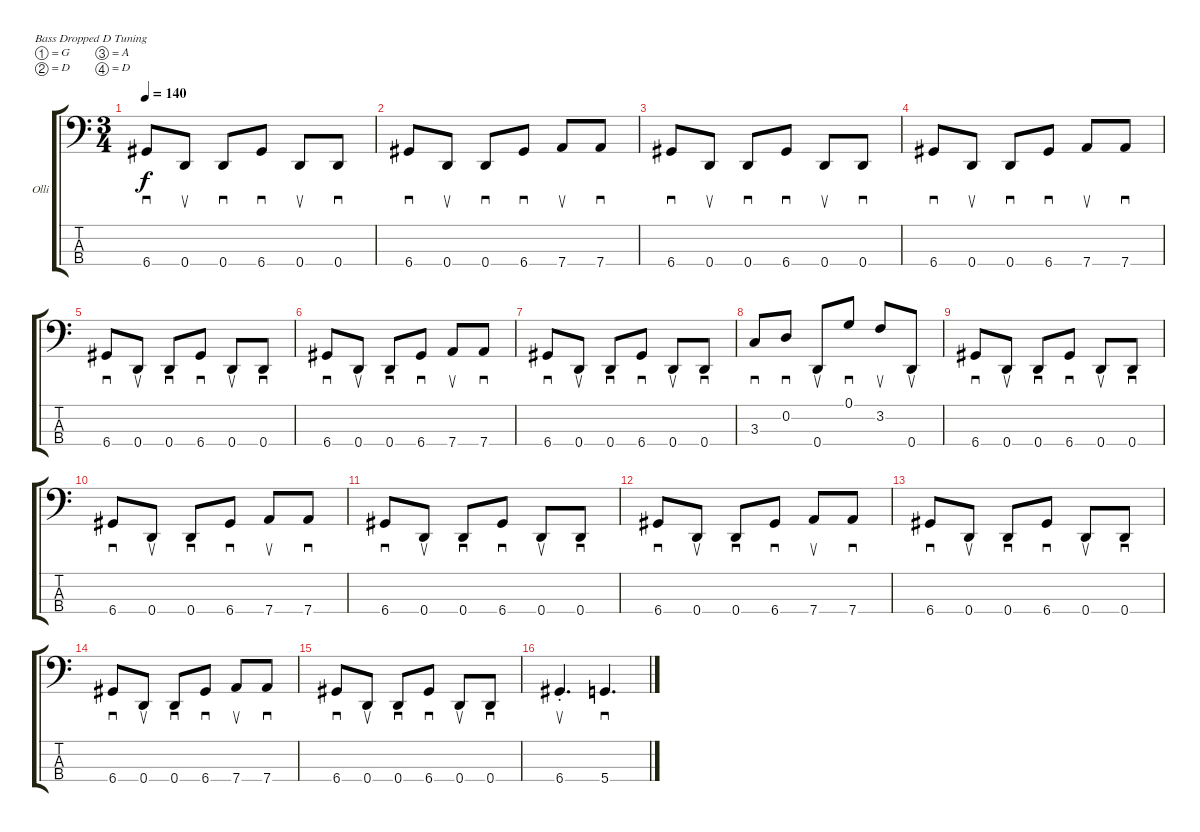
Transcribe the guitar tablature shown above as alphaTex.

\bracketExtendMode groupsimilarinstruments
\firstSystemTrackNameOrientation horizontal
\otherSystemsTrackNameOrientation horizontal
\track ("Oliver \"Lars\" Riedel" "Olli") {instrument electricbassfinger}
\staff {score tabs}
\tuning (G2 D2 A1 D1)
\ts (3 4)
\tempo 140
\clef f4
\ks c
6.4.8{sd dy f} 0.4.8{su} 0.4.8{sd} 6.4.8{sd} 0.4.8{su} 0.4.8{sd} |
6.4.8{sd} 0.4.8{su} 0.4.8{sd} 6.4.8{sd} 7.4.8{su} 7.4.8{sd} |
6.4.8{sd} 0.4.8{su} 0.4.8{sd} 6.4.8{sd} 0.4.8{su} 0.4.8{sd} |
6.4.8{sd} 0.4.8{su} 0.4.8{sd} 6.4.8{sd} 7.4.8{su} 7.4.8{sd} |
6.4.8{sd} 0.4.8{su} 0.4.8{sd} 6.4.8{sd} 0.4.8{su} 0.4.8{sd} |
6.4.8{sd} 0.4.8{su} 0.4.8{sd} 6.4.8{sd} 7.4.8{su} 7.4.8{sd} |
6.4.8{sd} 0.4.8{su} 0.4.8{sd} 6.4.8{sd} 0.4.8{su} 0.4.8{sd} |
3.3.8{sd} 0.2.8{sd} 0.4.8{su} 0.1.8{sd} 3.2.8{su} 0.4.8{su} |
6.4.8{sd} 0.4.8{su} 0.4.8{sd} 6.4.8{sd} 0.4.8{su} 0.4.8{sd} |
6.4.8{sd} 0.4.8{su} 0.4.8{sd} 6.4.8{sd} 7.4.8{su} 7.4.8{sd} |
6.4.8{sd} 0.4.8{su} 0.4.8{sd} 6.4.8{sd} 0.4.8{su} 0.4.8{sd} |
6.4.8{sd} 0.4.8{su} 0.4.8{sd} 6.4.8{sd} 7.4.8{su} 7.4.8{sd} |
6.4.8{sd} 0.4.8{su} 0.4.8{sd} 6.4.8{sd} 0.4.8{su} 0.4.8{sd} |
6.4.8{sd} 0.4.8{su} 0.4.8{sd} 6.4.8{sd} 7.4.8{su} 7.4.8{sd} |
6.4.8{sd} 0.4.8{su} 0.4.8{sd} 6.4.8{sd} 0.4.8{su} 0.4.8{sd} |
6.4{st}.4{d su} 5.4.4{d sd}
